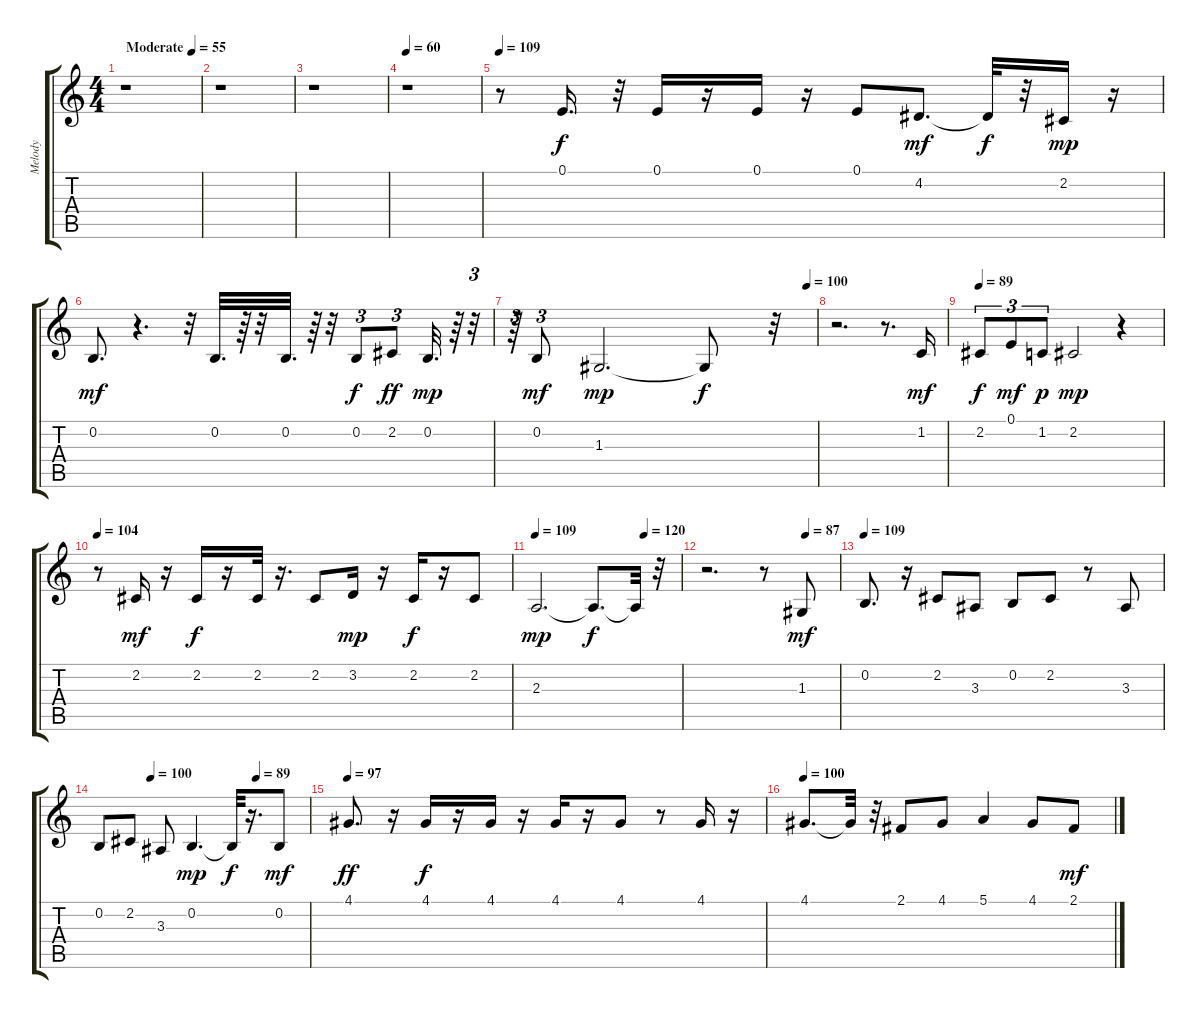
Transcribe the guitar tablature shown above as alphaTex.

\track ("Melody" "Melody") {instrument clarinet}
\staff {score tabs}
\tuning (E4 B3 G3 D3 A2 E2) {hide}
\ts (4 4)
\tempo (55 "Moderate")
\clef g2
\ks c
r.1{dy f instrument clarinet} |
r.1 |
r.1 |
\tempo 60
r.1 |
\tempo 109
r.8 0.1.16{d volume 12} r.32 0.1.16 r.16 0.1.16 r.16 0.1.8 4.2.8{d dy mf} 4.2{t}.32{dy f} r.32 2.2.16{dy mp} r.16 |
0.2.8{d dy mf} r.4{d} r.32 0.2.32{d} r.64 r.32 0.2.32{d} r.64 r.32 0.2.8{tu (3 2) dy f} 2.2.8{tu (3 2) dy ff} 0.2.32{d dy mp} r.64 r.32{tu (3 2)} |
\tempo (100 0.96875)
r.64{tu (3 2)} 0.2.8{tu (3 2) dy mf} 1.3.2{d dy mp} 1.3{t}.8{dy f} r.32 |
r.2{d} r.8{d} 1.2.16{dy mf} |
\tempo 89
2.2.8{tu (3 2) dy f} 0.1.8{tu (3 2) dy mf} 1.2.8{tu (3 2) dy p} 2.2.2{dy mp} r.4 |
\tempo 104
r.8 2.2.16{dy mf} r.16 2.2.16{dy f} r.16 2.2.32 r.16{d} 2.2.8 3.2.16{dy mp} r.16 2.2.16{dy f} r.16 2.2.8 |
\tempo 109
\tempo (120 0.75)
2.3.2{d dy mp} 2.3{t}.8{d dy f} 2.3{t}.32 r.32 |
\tempo (87 0.75)
r.2{d} r.8 1.3.8{dy mf} |
\tempo 109
0.2.8{d} r.16 2.2.8 3.3.8 0.2.8 2.2.8 r.8 3.3.8 |
\tempo (100 0.25)
\tempo (89 0.75)
0.2.8 2.2.8 3.3.8 0.2.4{d dy mp} 0.2{t}.32{dy f} r.16{d} 0.2.8{dy mf} |
\tempo 97
4.1.8{d dy ff} r.16 4.1.16{dy f} r.16 4.1.16 r.16 4.1.16 r.16 4.1.8 r.8 4.1.16 r.16 |
\tempo 100
4.1.8{d} 4.1{t}.32 r.32 2.1.8 4.1.8 5.1.4 4.1.8 2.1.8{dy mf}
